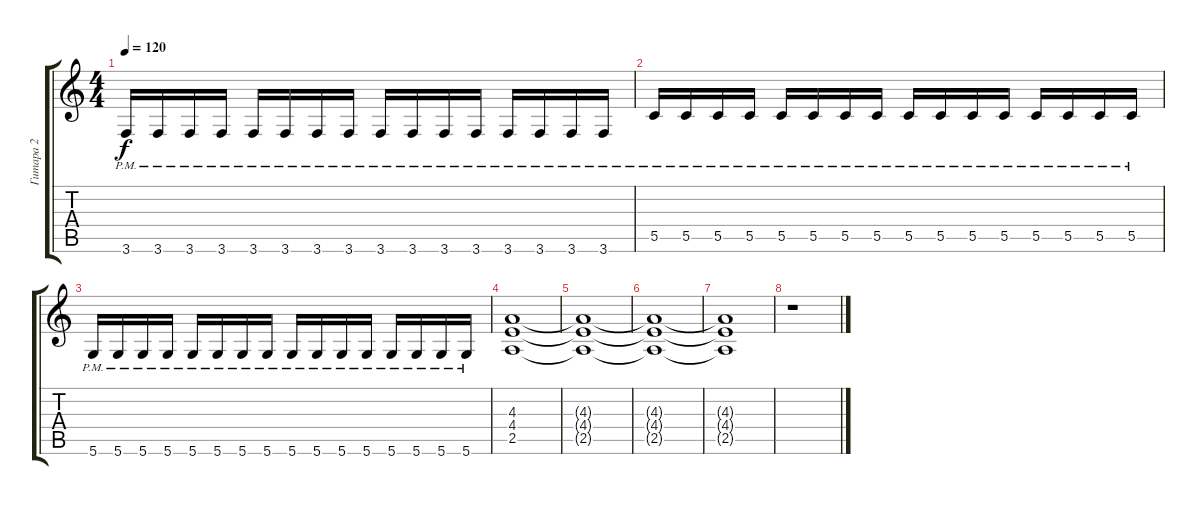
\track ("Гитара 2" "Гитара 2") {instrument overdrivenguitar}
\staff {score tabs}
\tuning (D4 A3 F3 C3 G2 D2) {hide}
\ts (4 4)
\tempo 120
\clef g2
\ks c
3.6{pm}.16{dy f} 3.6{pm}.16 3.6{pm}.16 3.6{pm}.16 3.6{pm}.16 3.6{pm}.16 3.6{pm}.16 3.6{pm}.16 3.6{pm}.16 3.6{pm}.16 3.6{pm}.16 3.6{pm}.16 3.6{pm}.16 3.6{pm}.16 3.6{pm}.16 3.6{pm}.16 |
5.5{pm}.16 5.5{pm}.16 5.5{pm}.16 5.5{pm}.16 5.5{pm}.16 5.5{pm}.16 5.5{pm}.16 5.5{pm}.16 5.5{pm}.16 5.5{pm}.16 5.5{pm}.16 5.5{pm}.16 5.5{pm}.16 5.5{pm}.16 5.5{pm}.16 5.5{pm}.16 |
5.6{pm}.16 5.6{pm}.16 5.6{pm}.16 5.6{pm}.16 5.6{pm}.16 5.6{pm}.16 5.6{pm}.16 5.6{pm}.16 5.6{pm}.16 5.6{pm}.16 5.6{pm}.16 5.6{pm}.16 5.6{pm}.16 5.6{pm}.16 5.6{pm}.16 5.6{pm}.16 |
(4.3 4.4 2.5).1 |
(4.3{t} 4.4{t} 2.5{t}).1 |
(4.3{t} 4.4{t} 2.5{t}).1 |
(4.3{t} 4.4{t} 2.5{t}).1 |
r.1
